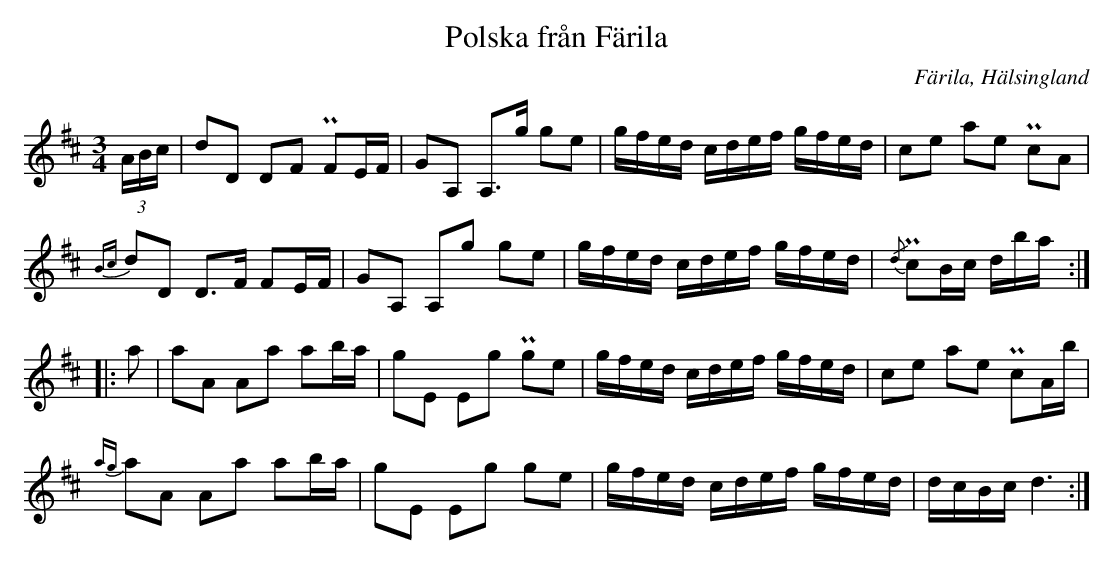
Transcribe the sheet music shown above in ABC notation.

X:1
T:Polska från Färila
O:Färila, Hälsingland
M:3/4
L:1/16
U:t=turn
K:D
(3ABc | d2D2 D2F2 PF2EF | G2A,2 A,2>g2 g2e2 | gfed cdef gfed | c2e2 a2e2 Pc2A2 |
{Bc}d2D2 D2>F2 F2EF | G2A,2 A,2g2 g2e2 | gfed cdef gfed | {/d}Pc2Bc dba ::
a2 | a2A2 A2a2 a2ba | g2E2 E2g2 Pg2e2 | gfed cdef gfed | c2e2 a2e2 Pc2Ab |
{ag}a2A2 A2a2 a2ba | g2E2 E2g2 g2e2 | gfed cdef gfed | dcBc d6 :|
